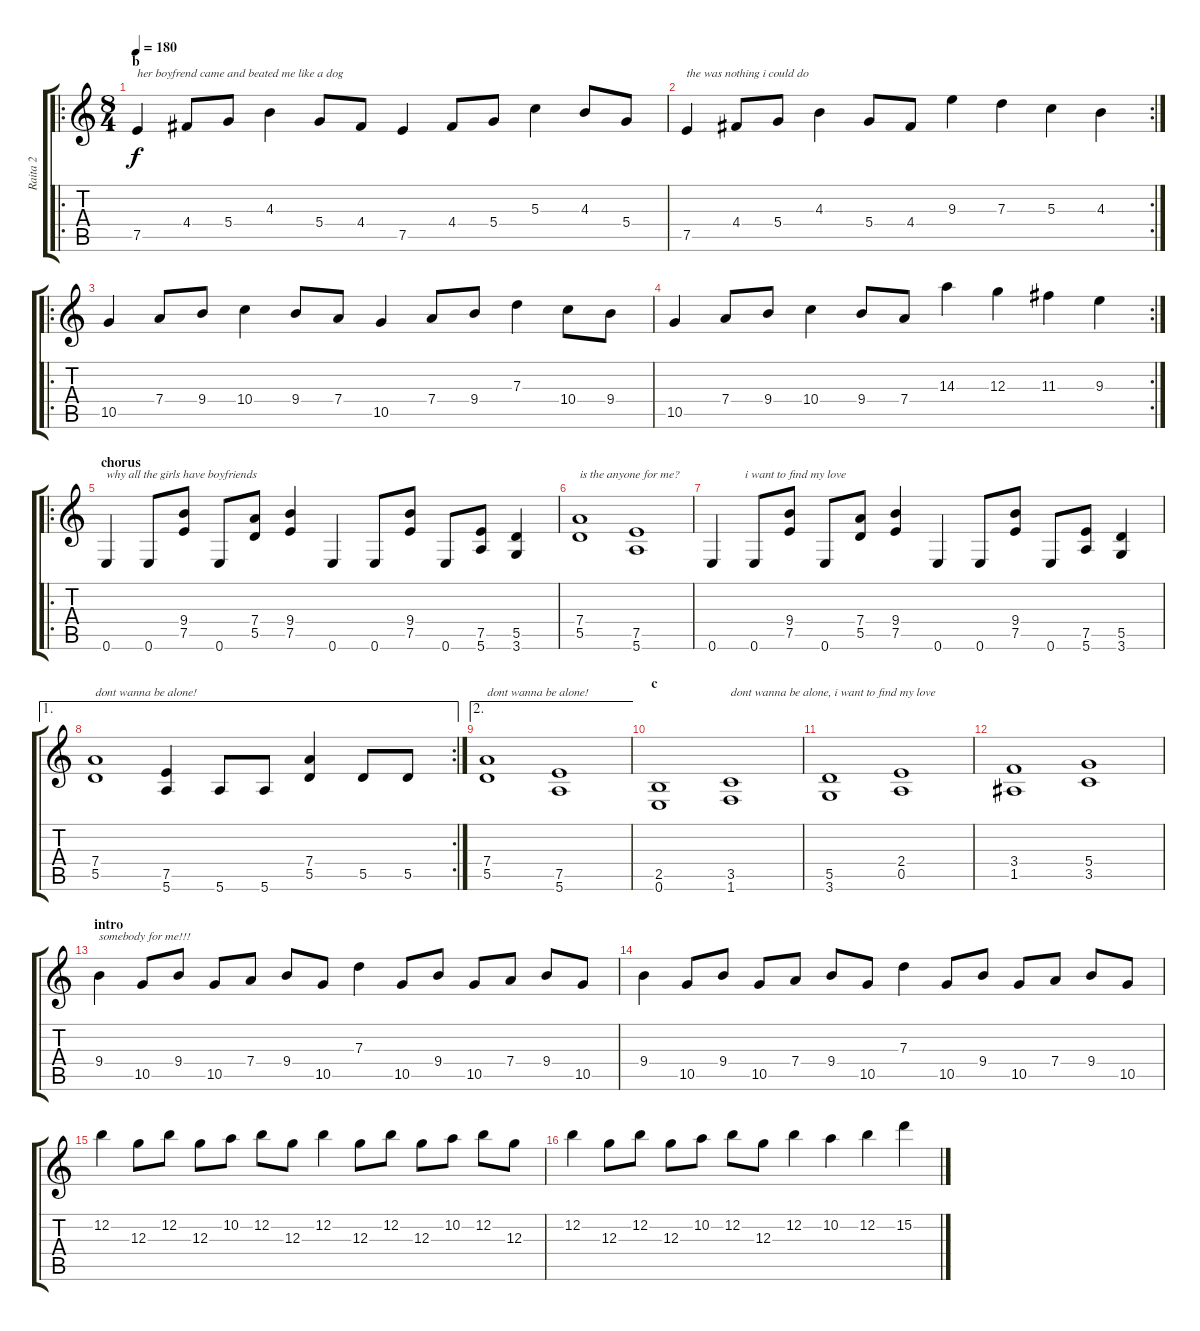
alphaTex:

\track ("Raita 2" "Raita 2") {instrument overdrivenguitar}
\staff {score tabs}
\tuning (E4 B3 G3 D3 A2 E2) {hide}
\ro
\ts (8 4)
\section ("" "b")
\tempo 180
\clef g2
\ks c
7.5.4{txt "her boyfrend came and beated me like a dog" dy f} 4.4.8 5.4.8 4.3.4 5.4.8 4.4.8 7.5.4 4.4.8 5.4.8 5.3.4 4.3.8 5.4.8 |
\rc 2
7.5.4{txt "the was nothing i could do"} 4.4.8 5.4.8 4.3.4 5.4.8 4.4.8 9.3.4 7.3.4 5.3.4 4.3.4 |
\ro
10.5.4 7.4.8 9.4.8 10.4.4 9.4.8 7.4.8 10.5.4 7.4.8 9.4.8 7.3.4 10.4.8 9.4.8 |
\rc 2
10.5.4 7.4.8 9.4.8 10.4.4 9.4.8 7.4.8 14.3.4 12.3.4 11.3.4 9.3.4 |
\ro
\section ("" "chorus")
0.6.4{txt "why all the girls have boyfriends"} 0.6.8 (9.4 7.5).8 0.6.8 (7.4 5.5).8 (9.4 7.5).4 0.6.4 0.6.8 (9.4 7.5).8 0.6.8 (7.5 5.6).8 (5.5 3.6).4 |
(7.4 5.5).1{txt "is the anyone for me?"} (7.5 5.6).1 |
0.6.4{txt "           i want to find my love"} 0.6.8 (9.4 7.5).8 0.6.8 (7.4 5.5).8 (9.4 7.5).4 0.6.4 0.6.8 (9.4 7.5).8 0.6.8 (7.5 5.6).8 (5.5 3.6).4 |
\ae 1
\rc 2
(7.4 5.5).1{txt "dont wanna be alone!"} (7.5 5.6).4 5.6.8 5.6.8 (7.4 5.5).4 5.5.8 5.5.8 |
\ae 2
(7.4 5.5).1{txt "dont wanna be alone!"} (7.5 5.6).1 |
\section ("" "c")
(2.5 0.6).1 (3.5 1.6).1{txt "dont wanna be alone, i want to find my love"} |
(5.5 3.6).1 (2.4 0.5).1 |
(3.4 1.5).1 (5.4 3.5).1 |
\section ("" "intro")
9.4.4{txt "somebody for me!!!"} 10.5.8 9.4.8 10.5.8 7.4.8 9.4.8 10.5.8 7.3.4 10.5.8 9.4.8 10.5.8 7.4.8 9.4.8 10.5.8 |
9.4.4 10.5.8 9.4.8 10.5.8 7.4.8 9.4.8 10.5.8 7.3.4 10.5.8 9.4.8 10.5.8 7.4.8 9.4.8 10.5.8 |
12.2.4 12.3.8 12.2.8 12.3.8 10.2.8 12.2.8 12.3.8 12.2.4 12.3.8 12.2.8 12.3.8 10.2.8 12.2.8 12.3.8 |
12.2.4 12.3.8 12.2.8 12.3.8 10.2.8 12.2.8 12.3.8 12.2.4 10.2.4 12.2.4 15.2.4
